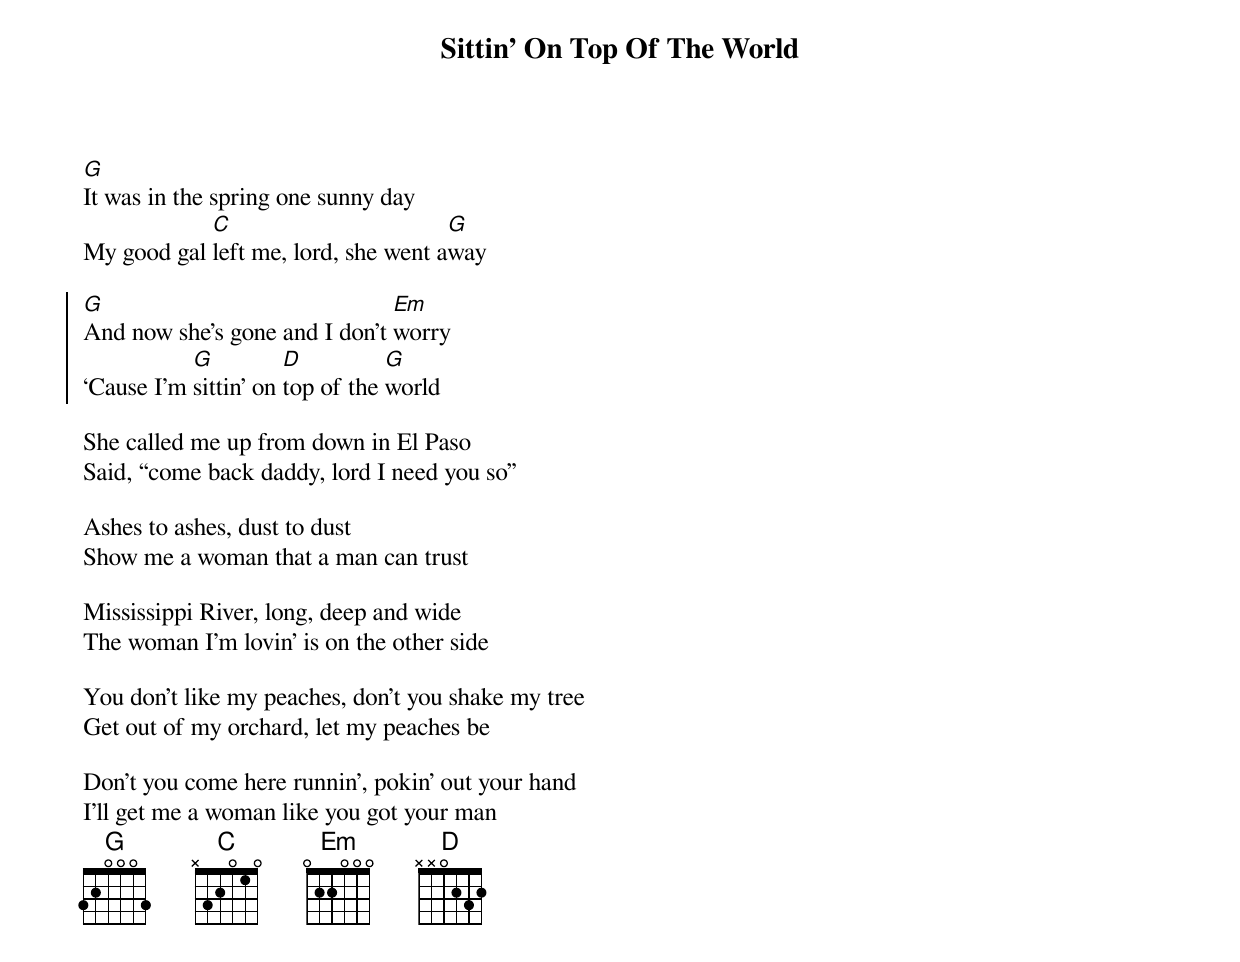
{title: Sittin’ On Top Of The World}

[G]It was in the spring one sunny day
My good gal [C]left me, lord, she went a[G]way

{start_of_chorus}
[G]And now she’s gone and I don’t [Em]worry
‘Cause I’m [G]sittin’ on [D]top of the [G]world
{end_of_chorus}

She called me up from down in El Paso
Said, “come back daddy, lord I need you so”

Ashes to ashes, dust to dust
Show me a woman that a man can trust

Mississippi River, long, deep and wide
The woman I’m lovin’ is on the other side

You don’t like my peaches, don’t you shake my tree
Get out of my orchard, let my peaches be

Don’t you come here runnin’, pokin’ out your hand
I’ll get me a woman like you got your man
